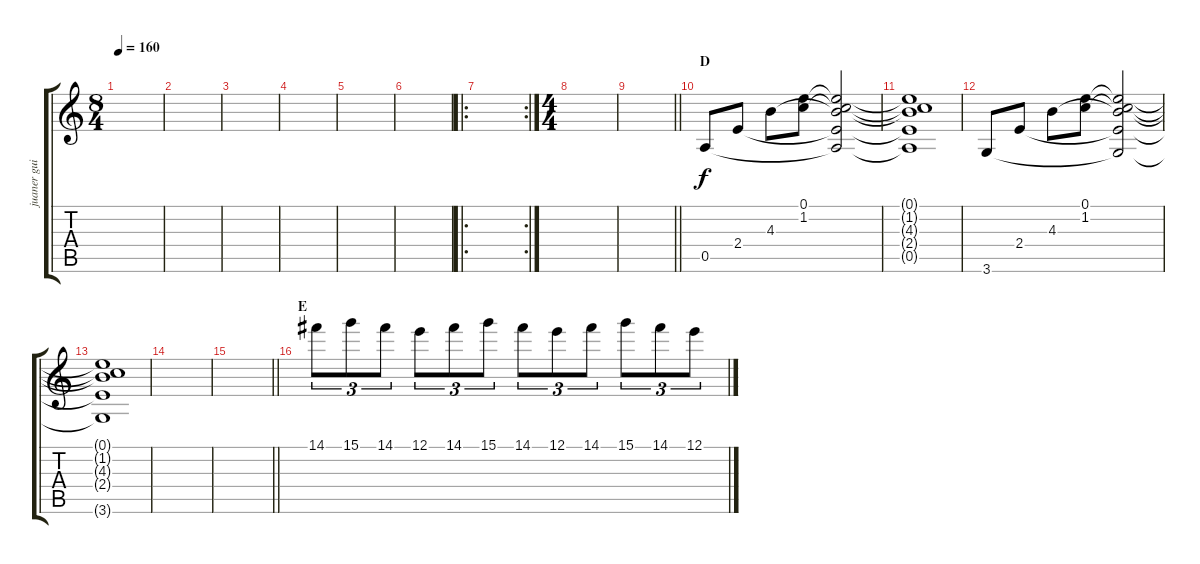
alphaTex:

\track ("juaner guitar 2" "juaner gui") {instrument acousticguitarnylon}
\staff {score tabs}
\tuning (E4 B3 G3 D3 A2 E2) {hide}
\ts (8 4)
\tempo 160
\clef g2
\ks c
|
|
|
|
|
|
\ro
\rc 2
|
\ts (4 4)
|
\barLineRight lightlight
|
\section ("" "D")
0.5.8{instrument acousticguitarnylon} 2.4.8 4.3.8 (0.1 1.2).8 (0.1{t} 1.2{t} 4.3{t} 2.4{t} 0.5{t}).2 |
(0.1{t} 1.2{t} 4.3{t} 2.4{t} 0.5{t}).1 |
3.6.8 2.4.8 4.3.8 (0.1 1.2).8 (0.1{t} 1.2{t} 4.3{t} 2.4{t} 3.6{t}).2 |
(0.1{t} 1.2{t} 4.3{t} 2.4{t} 3.6{t}).1 |
|
\barLineRight lightlight
|
\section ("" "E")
14.1.8{tu (3 2) instrument fx1rain} 15.1.8{tu (3 2)} 14.1.8{tu (3 2)} 12.1.8{tu (3 2)} 14.1.8{tu (3 2)} 15.1.8{tu (3 2)} 14.1.8{tu (3 2)} 12.1.8{tu (3 2)} 14.1.8{tu (3 2)} 15.1.8{tu (3 2)} 14.1.8{tu (3 2)} 12.1.8{tu (3 2)}
